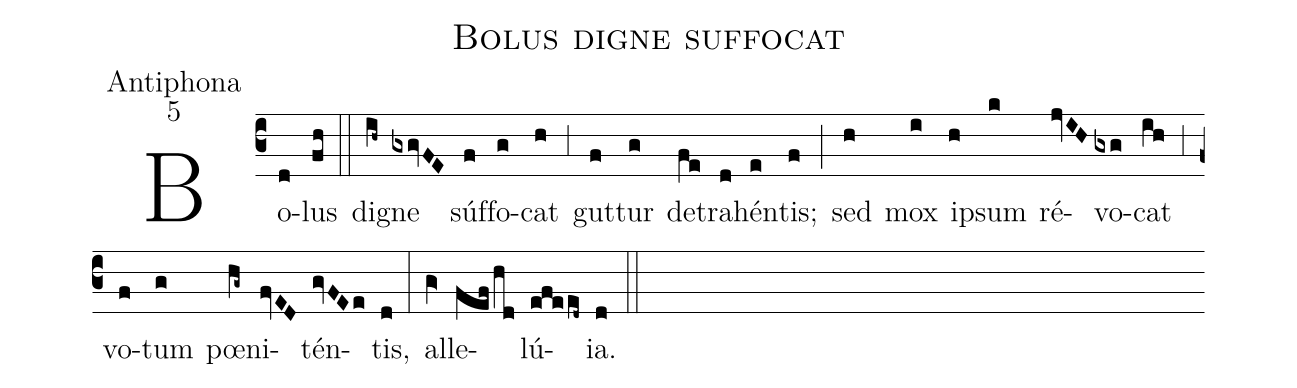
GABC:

name:Bolus digne suffocat;
office-part:Antiphona;
mode:5;
%%
(c3) Bo(d)lus(fh) (::)
di(ih~)gne(gxgvFE) súf(f)fo(g)cat(h) (,3) gut(f)tur(g) de(fe)tra(d)hén(e)tis;(f) (;) sed(h) mox(i) i(h)psum(k) ré(jvIH)vo(gxg)cat(ih) (,3) vo(f)tum(g) pœ(hg~)ni(fvED)tén(gvFEe)tis,(d) (:)
al(gV>)le(fef/hd)lú(efeed~)ia.(d) (::)
